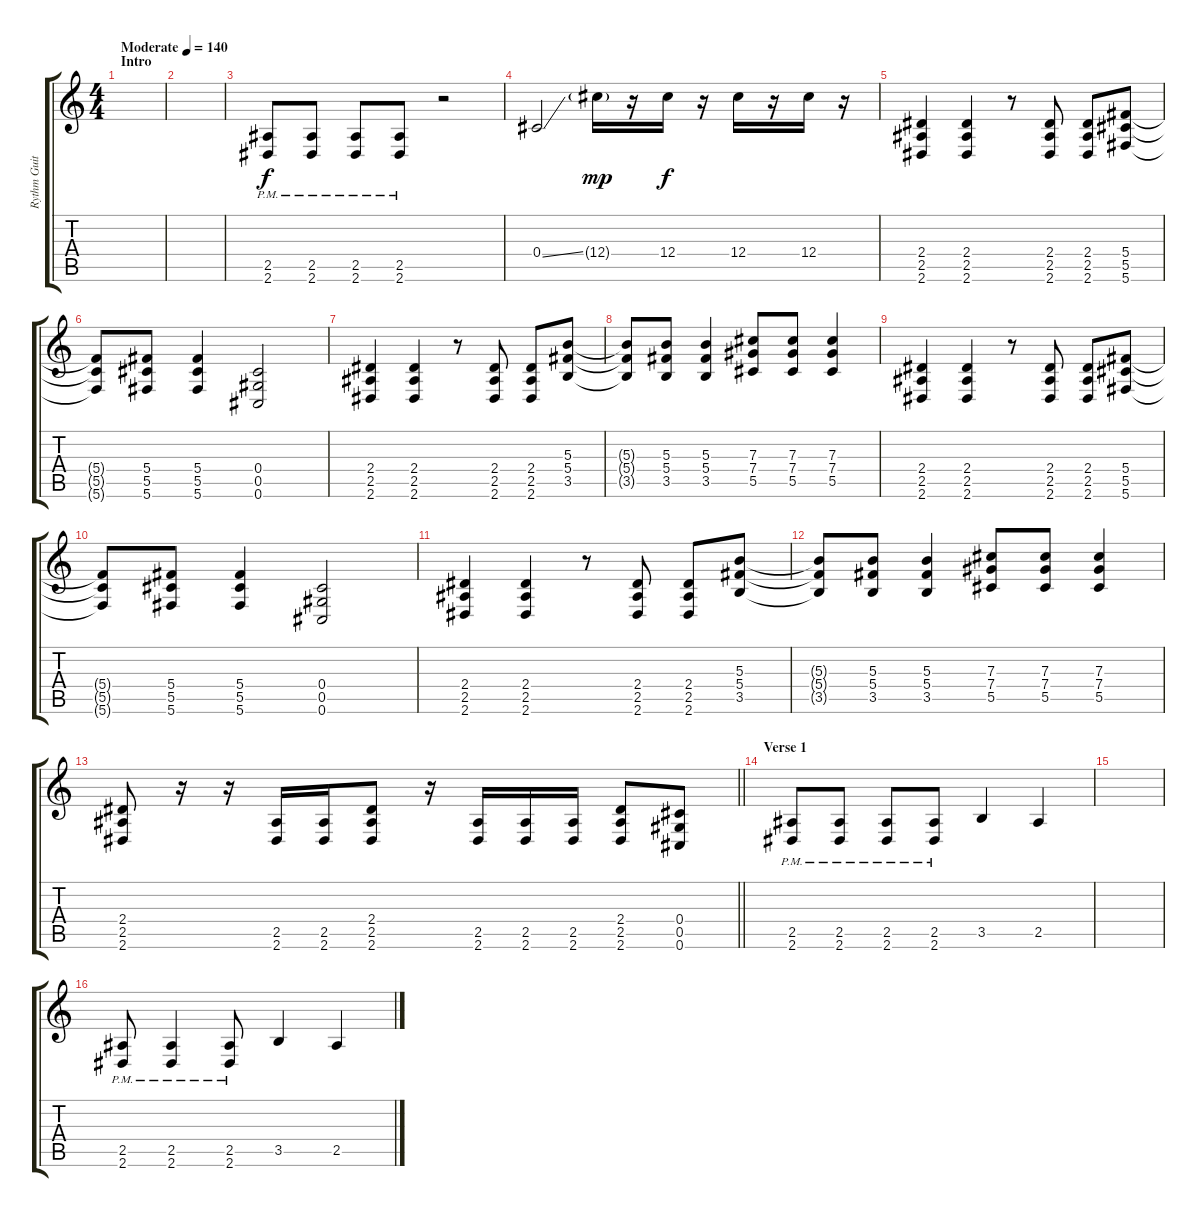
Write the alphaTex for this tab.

\track ("Rythm Guitar" "Rythm Guit") {instrument distortionguitar bank 1}
\staff {score tabs}
\tuning (Eb4 Bb3 Gb3 Db3 Ab2 Db2) {hide}
\ts (4 4)
\section ("" "Intro")
\tempo (140 "Moderate")
\clef g2
\ks c
|
|
(2.5{pm} 2.6{pm}).8 (2.5{pm} 2.6{pm}).8 (2.5{pm} 2.6{pm}).8 (2.5{pm} 2.6{pm}).8 r.2 |
0.4{ss}.2 12.4{g}.16{dy mp} r.16 12.4.16{dy f} r.16 12.4.16 r.16 12.4.16 r.16 |
(2.4 2.5 2.6).4 (2.4 2.5 2.6).4 r.8 (2.4 2.5 2.6).8 (2.4 2.5 2.6).8 (5.4 5.5 5.6).8 |
(5.4{t} 5.5{t} 5.6{t}).8 (5.4 5.5 5.6).8 (5.4 5.5 5.6).4 (0.4 0.5 0.6).2 |
(2.4 2.5 2.6).4 (2.4 2.5 2.6).4 r.8 (2.4 2.5 2.6).8 (2.4 2.5 2.6).8 (5.3 5.4 3.5).8 |
(5.3{t} 5.4{t} 3.5{t}).8 (5.3 5.4 3.5).8 (5.3 5.4 3.5).4 (7.3 7.4 5.5).8 (7.3 7.4 5.5).8 (7.3 7.4 5.5).4 |
(2.4 2.5 2.6).4 (2.4 2.5 2.6).4 r.8 (2.4 2.5 2.6).8 (2.4 2.5 2.6).8 (5.4 5.5 5.6).8 |
(5.4{t} 5.5{t} 5.6{t}).8 (5.4 5.5 5.6).8 (5.4 5.5 5.6).4 (0.4 0.5 0.6).2 |
(2.4 2.5 2.6).4 (2.4 2.5 2.6).4 r.8 (2.4 2.5 2.6).8 (2.4 2.5 2.6).8 (5.3 5.4 3.5).8 |
(5.3{t} 5.4{t} 3.5{t}).8 (5.3 5.4 3.5).8 (5.3 5.4 3.5).4 (7.3 7.4 5.5).8 (7.3 7.4 5.5).8 (7.3 7.4 5.5).4 |
\barLineRight lightlight
(2.4 2.5 2.6).8{volume 6 balance 16} r.16 r.16 (2.5 2.6).16 (2.5 2.6).16 (2.4 2.5 2.6).8 r.16 (2.5 2.6).16 (2.5 2.6).16 (2.5 2.6).16 (2.4 2.5 2.6).8 (0.4 0.5 0.6).8 |
\section ("" "Verse 1")
(2.5{pm} 2.6{pm}).8{volume 13 balance 8} (2.5{pm} 2.6{pm}).8 (2.5{pm} 2.6{pm}).8 (2.5{pm} 2.6{pm}).8 3.5.4 2.5.4 |
|
(2.5{pm} 2.6{pm}).8 (2.5{pm} 2.6{pm}).4 (2.5{pm} 2.6{pm}).8 3.5.4 2.5.4
